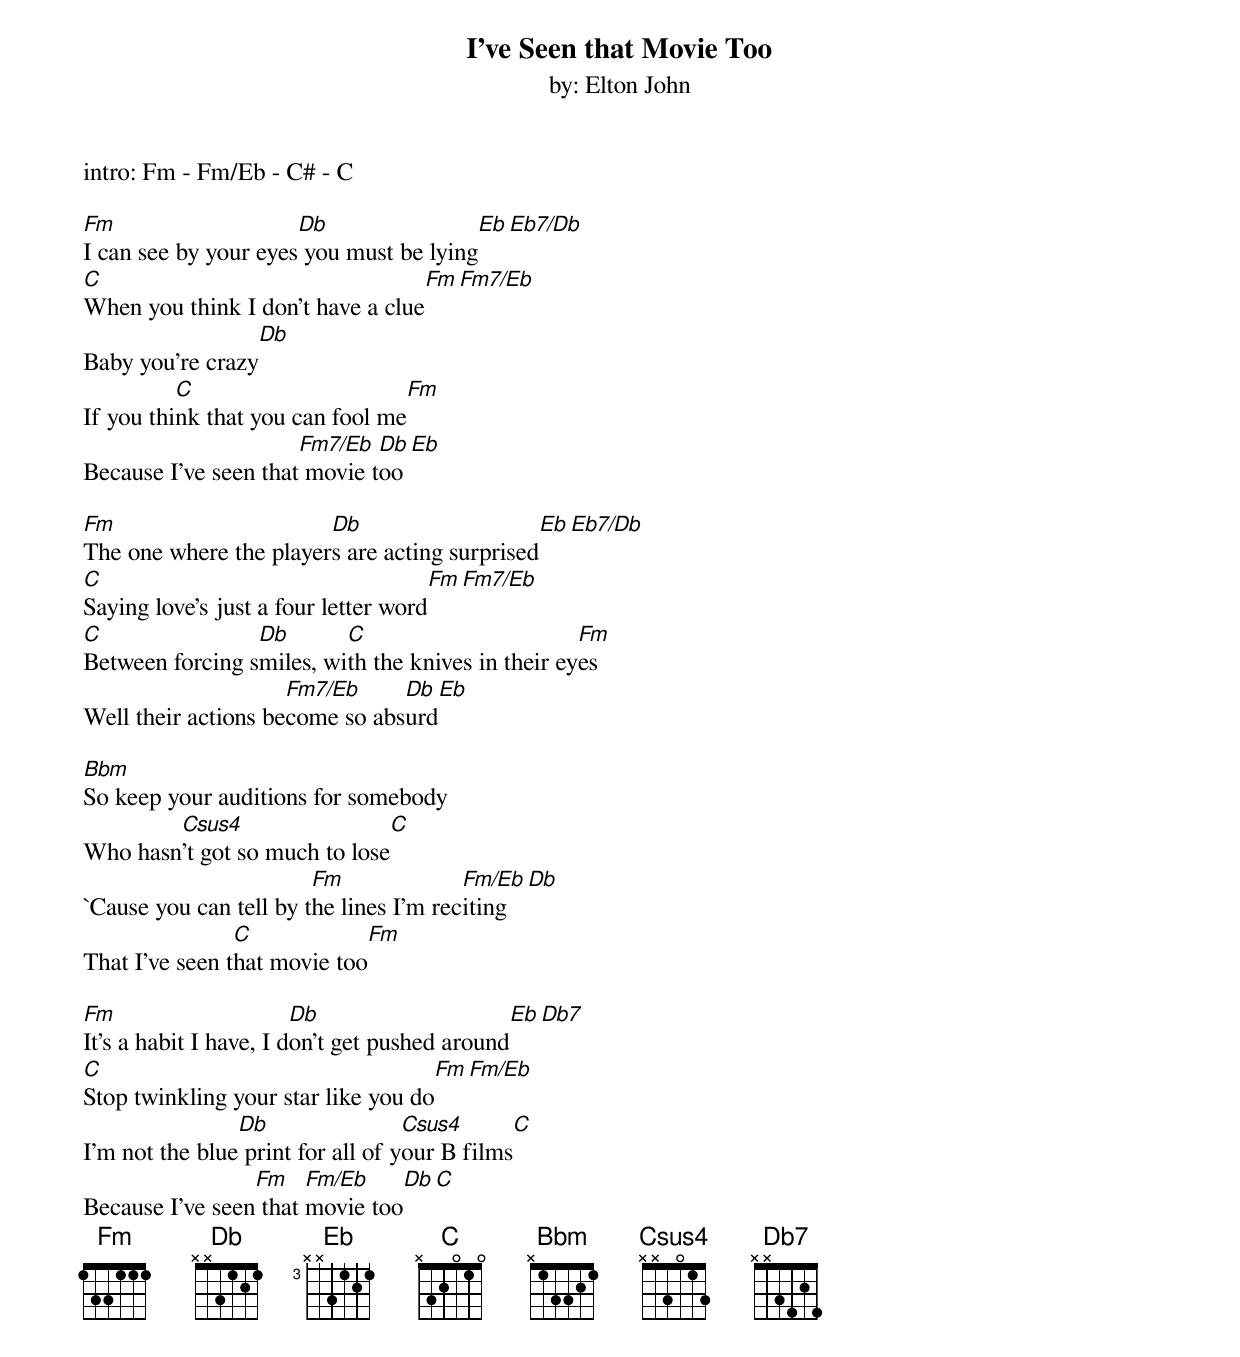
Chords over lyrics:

I've Seen that Movie Too
by: Elton John

intro: Fm - Fm/Eb - C# - C

Fm		      Db			 Eb  Eb7/Db
I can see by your eyes you must be lying
C					 Fm  Fm7/Eb
When you think I don't have a clue
		 Db
Baby you're crazy
	  C				    Fm
If you think that you can fool me
		      Fm7/Eb  Db  Eb
Because I've seen that movie too

Fm			Db			 Eb	    Eb7/Db
The one where the players are acting surprised
C					   Fm  Fm7/Eb
Saying love's just a four letter word
C                Db       C                        Fm
Between forcing smiles, with the knives in their eyes
                     Fm7/Eb     Db   Eb
Well their actions become so absurd

Bbm
So keep your auditions for somebody
	Csus4			   C
Who hasn't got so much to lose
			Fm		Fm/Eb		Db
`Cause you can tell by the lines I'm reciting
		C		     Fm
That I've seen that movie too

Fm			Db		      Eb	    Db7
It's a habit I have, I don't get pushed around
C						Fm  Fm/Eb
Stop twinkling your star like you do
		Db		   Csus4           C
I'm not the blue print for all of your B films
		 Fm    Fm/Eb	Db   C
Because I've seen that movie too
